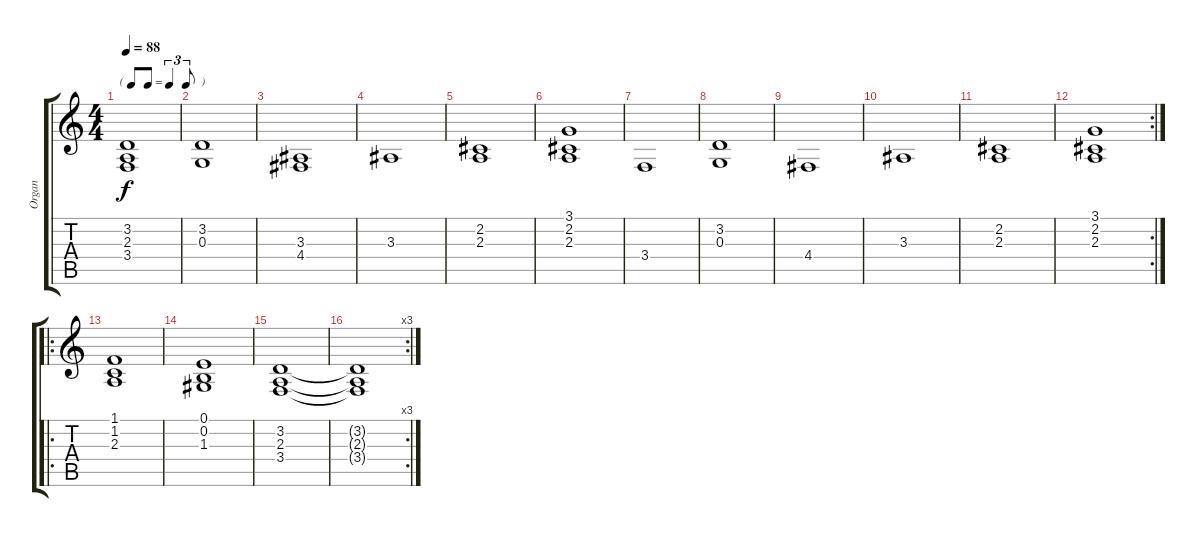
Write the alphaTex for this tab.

\track ("Organ" "Organ") {instrument churchorgan}
\staff {score tabs}
\tuning (E4 B3 G3 D3 A2 E2) {hide}
\ts (4 4)
\tf triplet8th
\tempo 88
\clef g2
\ks c
(3.2 2.3 3.4).1{dy f} |
(3.2 0.3).1 |
(3.3 4.4).1 |
3.3.1 |
(2.2 2.3).1 |
(3.1 2.2 2.3).1 |
3.4.1 |
(3.2 0.3).1 |
4.4.1 |
3.3.1 |
(2.2 2.3).1 |
\rc 2
(3.1 2.2 2.3).1 |
\ro
(1.1 1.2 2.3).1 |
(0.1 0.2 1.3).1 |
(3.2 2.3 3.4).1 |
\rc 3
(3.2{t} 2.3{t} 3.4{t}).1
